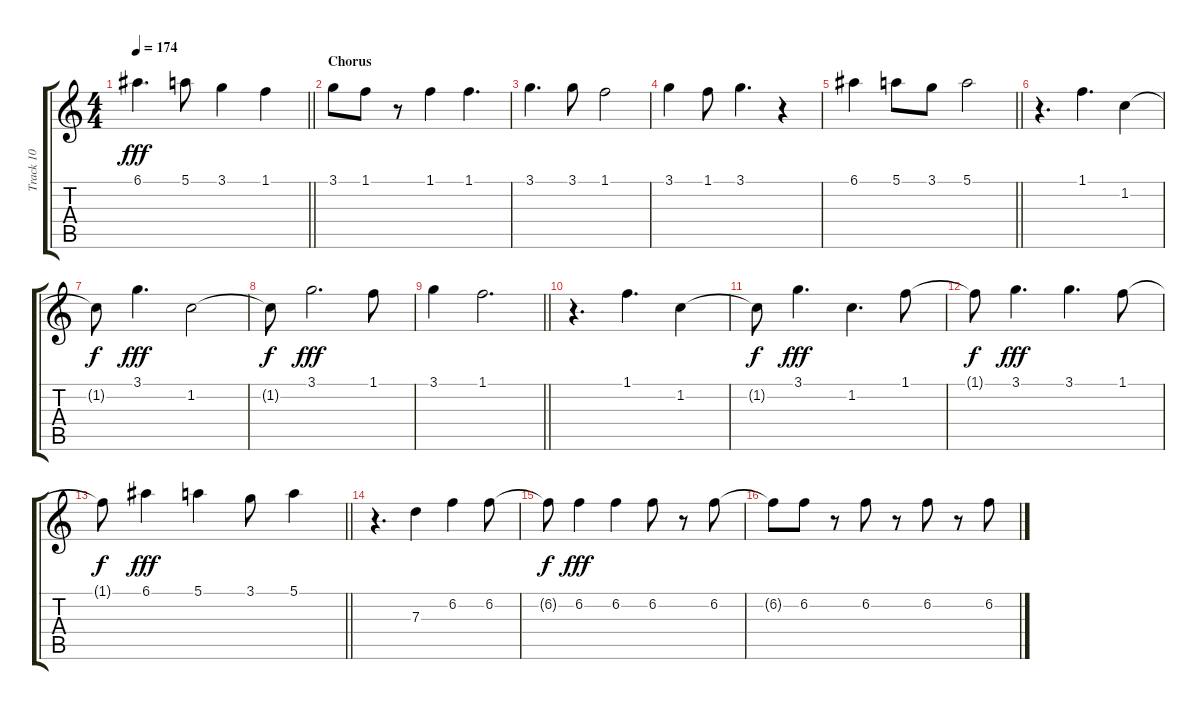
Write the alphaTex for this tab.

\track ("Track 10" "Track 10") {instrument contrabass}
\staff {score tabs}
\tuning (E4 B3 G3 D3 A2 E2) {hide}
\ts (4 4)
\tempo 174
\clef g2
\barLineRight lightlight
\ks c
6.1.4{d dy fff} 5.1.8 3.1.4 1.1.4 |
\section ("" "Chorus")
3.1.8 1.1.8 r.8 1.1.4 1.1.4{d} |
3.1.4{d} 3.1.8 1.1.2 |
3.1.4 1.1.8 3.1.4{d} r.4 |
\barLineRight lightlight
6.1.4 5.1.8 3.1.8 5.1.2 |
r.4{d} 1.1.4{d} 1.2.4 |
1.2{t}.8{dy f} 3.1.4{d dy fff} 1.2.2 |
1.2{t}.8{dy f} 3.1.2{d dy fff} 1.1.8 |
\barLineRight lightlight
3.1.4 1.1.2{d} |
r.4{d} 1.1.4{d} 1.2.4 |
1.2{t}.8{dy f} 3.1.4{d dy fff} 1.2.4{d} 1.1.8 |
1.1{t}.8{dy f} 3.1.4{d dy fff} 3.1.4{d} 1.1.8 |
\barLineRight lightlight
1.1{t}.8{dy f} 6.1.4{dy fff} 5.1.4 3.1.8 5.1.4 |
r.4{d} 7.3.4 6.2.4 6.2.8 |
6.2{t}.8{dy f} 6.2.4{dy fff} 6.2.4 6.2.8 r.8 6.2.8 |
6.2{t}.8 6.2.8 r.8 6.2.8 r.8 6.2.8 r.8 6.2.8
